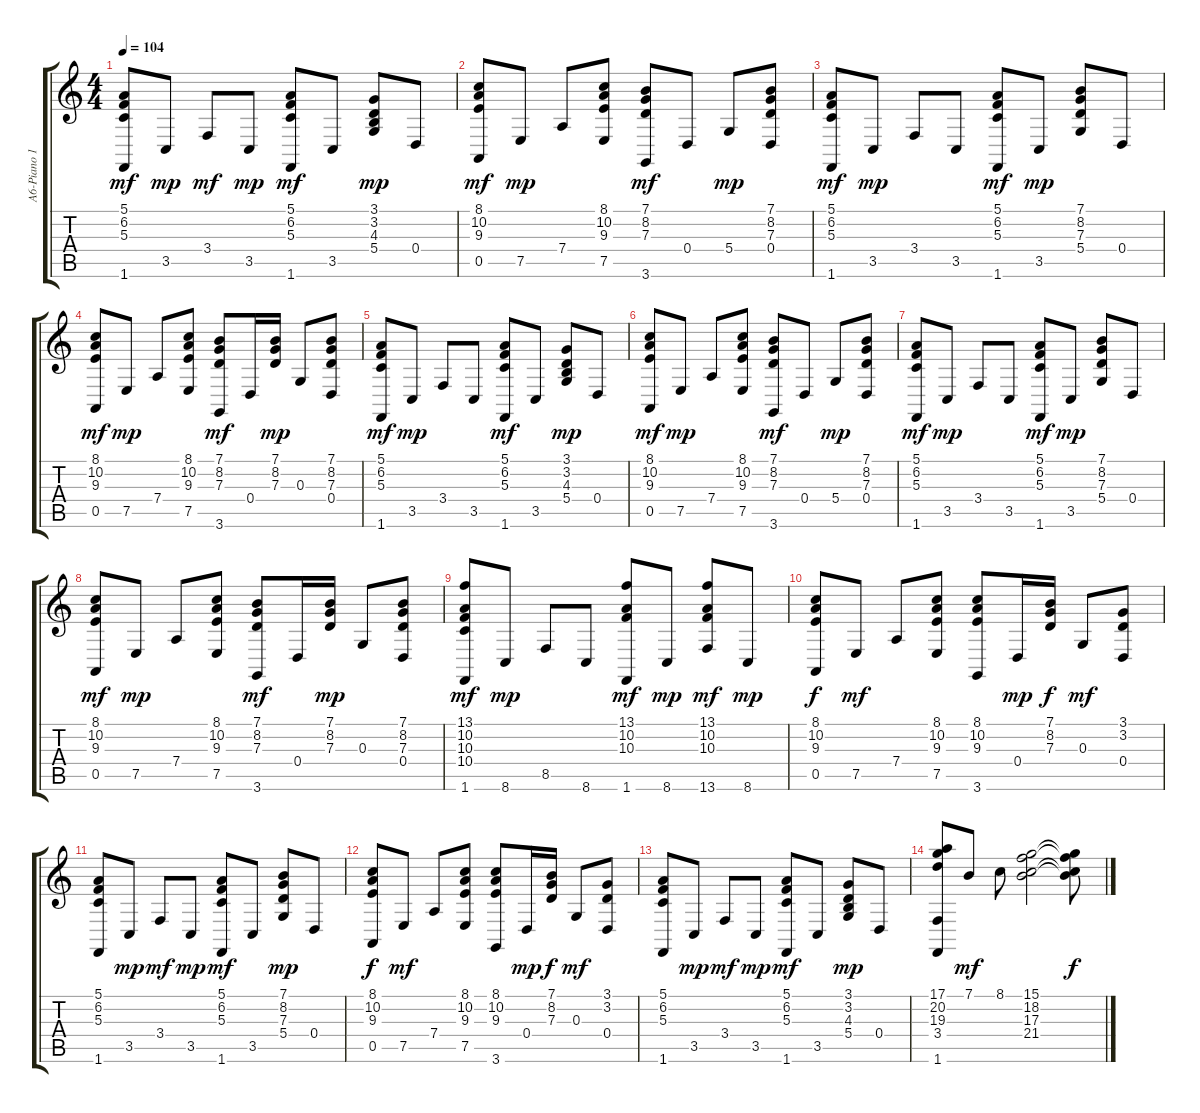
\track ("A6-Piano 1w    " "A6-Piano 1") {instrument brightacousticpiano}
\staff {score tabs}
\tuning (E4 B3 G3 D3 A2 E2) {hide}
\ts (4 4)
\tempo 104
\clef g2
\ks c
(5.1 6.2 5.3 1.6).8{dy mf} 3.5.8{dy mp} 3.4.8{dy mf} 3.5.8{dy mp} (5.1 6.2 5.3 1.6).8{dy mf} 3.5.8 (3.1 3.2 4.3 5.4).8{dy mp} 0.4.8 |
(8.1 10.2 9.3 0.5).8{dy mf} 7.5.8{dy mp} 7.4.8 (8.1 10.2 9.3 7.5).8 (7.1 8.2 7.3 3.6).8{dy mf} 0.4.8 5.4.8{dy mp} (7.1 8.2 7.3 0.4).8 |
(5.1 6.2 5.3 1.6).8{dy mf} 3.5.8{dy mp} 3.4.8 3.5.8 (5.1 6.2 5.3 1.6).8{dy mf} 3.5.8{dy mp} (7.1 8.2 7.3 5.4).8 0.4.8 |
(8.1 10.2 9.3 0.5).8{dy mf} 7.5.8{dy mp} 7.4.8 (8.1 10.2 9.3 7.5).8 (7.1 8.2 7.3 3.6).8{dy mf} 0.4.16 (7.1 8.2 7.3).16{dy mp} 0.3.8 (7.1 8.2 7.3 0.4).8 |
(5.1 6.2 5.3 1.6).8{dy mf} 3.5.8{dy mp} 3.4.8 3.5.8 (5.1 6.2 5.3 1.6).8{dy mf} 3.5.8 (3.1 3.2 4.3 5.4).8{dy mp} 0.4.8 |
(8.1 10.2 9.3 0.5).8{dy mf} 7.5.8{dy mp} 7.4.8 (8.1 10.2 9.3 7.5).8 (7.1 8.2 7.3 3.6).8{dy mf} 0.4.8 5.4.8{dy mp} (7.1 8.2 7.3 0.4).8 |
(5.1 6.2 5.3 1.6).8{dy mf} 3.5.8{dy mp} 3.4.8 3.5.8 (5.1 6.2 5.3 1.6).8{dy mf} 3.5.8{dy mp} (7.1 8.2 7.3 5.4).8 0.4.8 |
(8.1 10.2 9.3 0.5).8{dy mf} 7.5.8{dy mp} 7.4.8 (8.1 10.2 9.3 7.5).8 (7.1 8.2 7.3 3.6).8{dy mf} 0.4.16 (7.1 8.2 7.3).16{dy mp} 0.3.8 (7.1 8.2 7.3 0.4).8 |
(13.1 10.2 10.3 10.4 1.6).8{dy mf} 8.6.8{dy mp} 8.5.8 8.6.8 (13.1 10.2 10.3 1.6).8{dy mf} 8.6.8{dy mp} (13.1 10.2 10.3 13.6).8{dy mf} 8.6.8{dy mp} |
(8.1 10.2 9.3 0.5).8{dy f} 7.5.8{dy mf} 7.4.8 (8.1 10.2 9.3 7.5).8 (8.1 10.2 9.3 3.6).8 0.4.16{dy mp} (7.1 8.2 7.3).16{dy f} 0.3.8{dy mf} (3.1 3.2 0.4).8 |
(5.1 6.2 5.3 1.6).8 3.5.8{dy mp} 3.4.8{dy mf} 3.5.8{dy mp} (5.1 6.2 5.3 1.6).8{dy mf} 3.5.8 (7.1 8.2 7.3 5.4).8{dy mp} 0.4.8 |
(8.1 10.2 9.3 0.5).8{dy f} 7.5.8{dy mf} 7.4.8 (8.1 10.2 9.3 7.5).8 (8.1 10.2 9.3 3.6).8 0.4.16{dy mp} (7.1 8.2 7.3).16{dy f} 0.3.8{dy mf} (3.1 3.2 0.4).8 |
(5.1 6.2 5.3 1.6).8 3.5.8{dy mp} 3.4.8{dy mf} 3.5.8{dy mp} (5.1 6.2 5.3 1.6).8{dy mf} 3.5.8 (3.1 3.2 4.3 5.4).8{dy mp} 0.4.8 |
(17.1 20.2 19.3 3.4 1.6).8 7.1.8{dy mf} 8.1.8 (15.1 18.2 17.3 21.4).2 (15.1{t} 18.2{t} 17.3{t} 21.4{t}).8{dy f}
